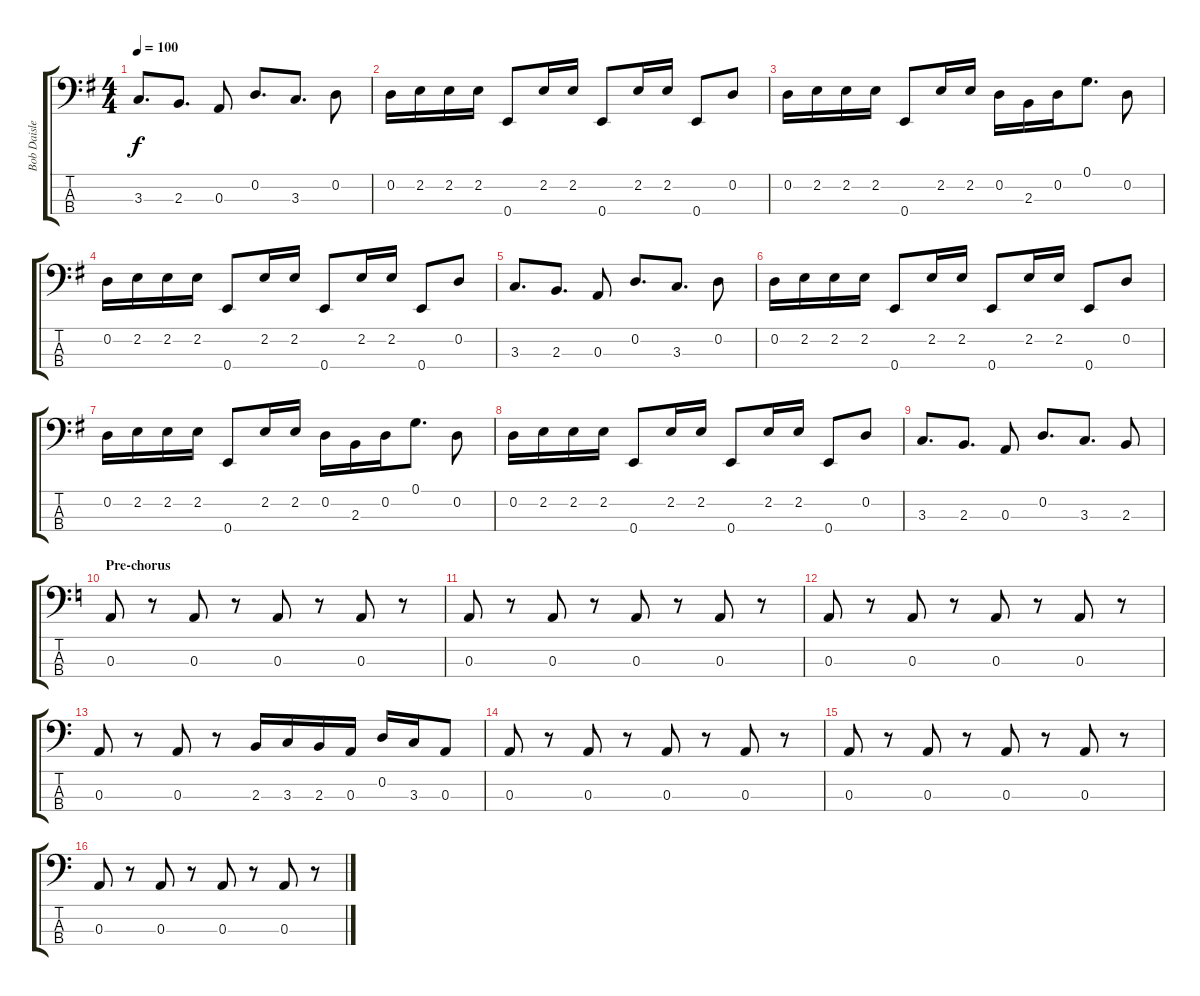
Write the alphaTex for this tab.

\track ("Bob Daisley" "Bob Daisle") {instrument electricbassfinger}
\staff {score tabs}
\tuning (G2 D2 A1 E1) {hide}
\ts (4 4)
\tempo 100
\clef f4
\ks eminor
3.3.8{d dy f} 2.3.8{d} 0.3.8 0.2.8{d} 3.3.8{d} 0.2.8 |
0.2.16 2.2.16 2.2.16 2.2.16 0.4.8 2.2.16 2.2.16 0.4.8 2.2.16 2.2.16 0.4.8 0.2.8 |
0.2.16 2.2.16 2.2.16 2.2.16 0.4.8 2.2.16 2.2.16 0.2.16 2.3.16 0.2.16 0.1.8{d} 0.2.8 |
0.2.16 2.2.16 2.2.16 2.2.16 0.4.8 2.2.16 2.2.16 0.4.8 2.2.16 2.2.16 0.4.8 0.2.8 |
3.3.8{d} 2.3.8{d} 0.3.8 0.2.8{d} 3.3.8{d} 0.2.8 |
0.2.16 2.2.16 2.2.16 2.2.16 0.4.8 2.2.16 2.2.16 0.4.8 2.2.16 2.2.16 0.4.8 0.2.8 |
0.2.16 2.2.16 2.2.16 2.2.16 0.4.8 2.2.16 2.2.16 0.2.16 2.3.16 0.2.16 0.1.8{d} 0.2.8 |
0.2.16 2.2.16 2.2.16 2.2.16 0.4.8 2.2.16 2.2.16 0.4.8 2.2.16 2.2.16 0.4.8 0.2.8 |
3.3.8{d} 2.3.8{d} 0.3.8 0.2.8{d} 3.3.8{d} 2.3.8 |
\section ("" "Pre-chorus")
\ks aminor
0.3.8 r.8 0.3.8 r.8 0.3.8 r.8 0.3.8 r.8 |
0.3.8 r.8 0.3.8 r.8 0.3.8 r.8 0.3.8 r.8 |
0.3.8 r.8 0.3.8 r.8 0.3.8 r.8 0.3.8 r.8 |
0.3.8 r.8 0.3.8 r.8 2.3.16 3.3.16 2.3.16 0.3.16 0.2.16 3.3.16 0.3.8 |
0.3.8 r.8 0.3.8 r.8 0.3.8 r.8 0.3.8 r.8 |
0.3.8 r.8 0.3.8 r.8 0.3.8 r.8 0.3.8 r.8 |
0.3.8 r.8 0.3.8 r.8 0.3.8 r.8 0.3.8 r.8
